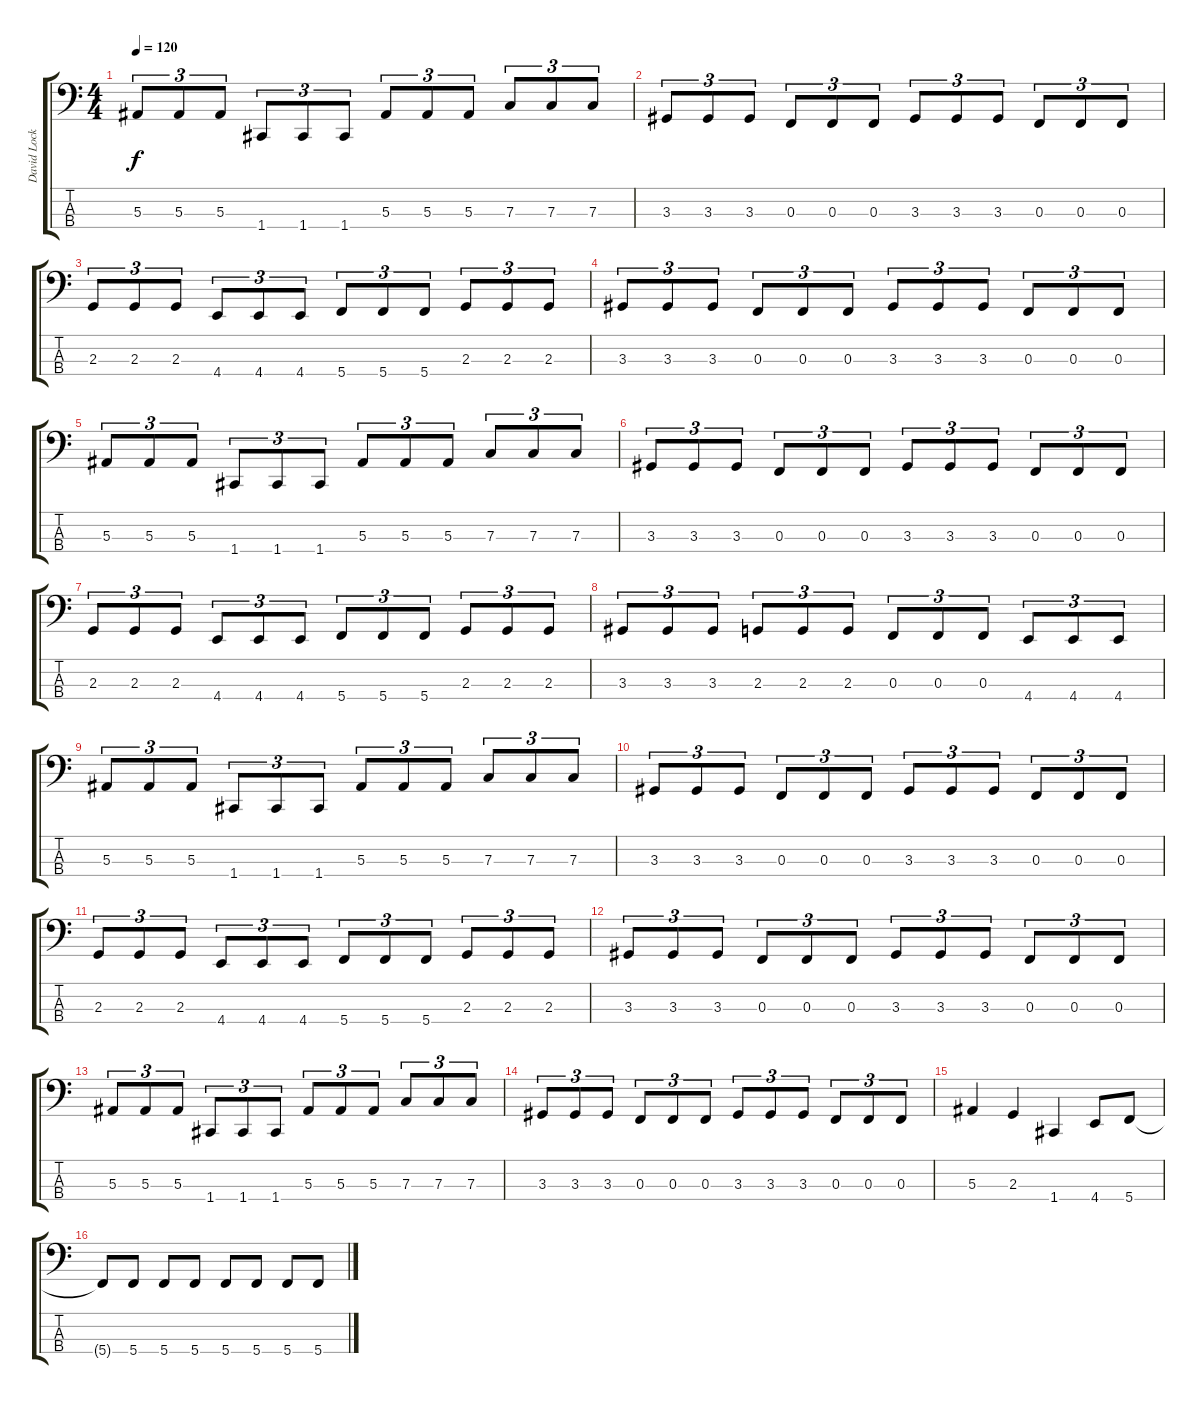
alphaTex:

\track ("David Lock (Bass)" "David Lock") {instrument electricbasspick}
\staff {score tabs}
\tuning (Eb2 Bb1 F1 C1) {hide}
\ts (4 4)
\tempo 120
\tempo 181
\tempo 120
\clef f4
\ks c
5.3.8{tu (3 2) dy f instrument electricbasspick} 5.3.8{tu (3 2)} 5.3.8{tu (3 2)} 1.4.8{tu (3 2)} 1.4.8{tu (3 2)} 1.4.8{tu (3 2)} 5.3.8{tu (3 2)} 5.3.8{tu (3 2)} 5.3.8{tu (3 2)} 7.3.8{tu (3 2)} 7.3.8{tu (3 2)} 7.3.8{tu (3 2)} |
3.3.8{tu (3 2)} 3.3.8{tu (3 2)} 3.3.8{tu (3 2)} 0.3.8{tu (3 2)} 0.3.8{tu (3 2)} 0.3.8{tu (3 2)} 3.3.8{tu (3 2)} 3.3.8{tu (3 2)} 3.3.8{tu (3 2)} 0.3.8{tu (3 2)} 0.3.8{tu (3 2)} 0.3.8{tu (3 2)} |
2.3.8{tu (3 2)} 2.3.8{tu (3 2)} 2.3.8{tu (3 2)} 4.4.8{tu (3 2)} 4.4.8{tu (3 2)} 4.4.8{tu (3 2)} 5.4.8{tu (3 2)} 5.4.8{tu (3 2)} 5.4.8{tu (3 2)} 2.3.8{tu (3 2)} 2.3.8{tu (3 2)} 2.3.8{tu (3 2)} |
3.3.8{tu (3 2)} 3.3.8{tu (3 2)} 3.3.8{tu (3 2)} 0.3.8{tu (3 2)} 0.3.8{tu (3 2)} 0.3.8{tu (3 2)} 3.3.8{tu (3 2)} 3.3.8{tu (3 2)} 3.3.8{tu (3 2)} 0.3.8{tu (3 2)} 0.3.8{tu (3 2)} 0.3.8{tu (3 2)} |
5.3.8{tu (3 2)} 5.3.8{tu (3 2)} 5.3.8{tu (3 2)} 1.4.8{tu (3 2)} 1.4.8{tu (3 2)} 1.4.8{tu (3 2)} 5.3.8{tu (3 2)} 5.3.8{tu (3 2)} 5.3.8{tu (3 2)} 7.3.8{tu (3 2)} 7.3.8{tu (3 2)} 7.3.8{tu (3 2)} |
3.3.8{tu (3 2)} 3.3.8{tu (3 2)} 3.3.8{tu (3 2)} 0.3.8{tu (3 2)} 0.3.8{tu (3 2)} 0.3.8{tu (3 2)} 3.3.8{tu (3 2)} 3.3.8{tu (3 2)} 3.3.8{tu (3 2)} 0.3.8{tu (3 2)} 0.3.8{tu (3 2)} 0.3.8{tu (3 2)} |
2.3.8{tu (3 2)} 2.3.8{tu (3 2)} 2.3.8{tu (3 2)} 4.4.8{tu (3 2)} 4.4.8{tu (3 2)} 4.4.8{tu (3 2)} 5.4.8{tu (3 2)} 5.4.8{tu (3 2)} 5.4.8{tu (3 2)} 2.3.8{tu (3 2)} 2.3.8{tu (3 2)} 2.3.8{tu (3 2)} |
3.3.8{tu (3 2)} 3.3.8{tu (3 2)} 3.3.8{tu (3 2)} 2.3.8{tu (3 2)} 2.3.8{tu (3 2)} 2.3.8{tu (3 2)} 0.3.8{tu (3 2)} 0.3.8{tu (3 2)} 0.3.8{tu (3 2)} 4.4.8{tu (3 2)} 4.4.8{tu (3 2)} 4.4.8{tu (3 2)} |
5.3.8{tu (3 2)} 5.3.8{tu (3 2)} 5.3.8{tu (3 2)} 1.4.8{tu (3 2)} 1.4.8{tu (3 2)} 1.4.8{tu (3 2)} 5.3.8{tu (3 2)} 5.3.8{tu (3 2)} 5.3.8{tu (3 2)} 7.3.8{tu (3 2)} 7.3.8{tu (3 2)} 7.3.8{tu (3 2)} |
3.3.8{tu (3 2)} 3.3.8{tu (3 2)} 3.3.8{tu (3 2)} 0.3.8{tu (3 2)} 0.3.8{tu (3 2)} 0.3.8{tu (3 2)} 3.3.8{tu (3 2)} 3.3.8{tu (3 2)} 3.3.8{tu (3 2)} 0.3.8{tu (3 2)} 0.3.8{tu (3 2)} 0.3.8{tu (3 2)} |
2.3.8{tu (3 2)} 2.3.8{tu (3 2)} 2.3.8{tu (3 2)} 4.4.8{tu (3 2)} 4.4.8{tu (3 2)} 4.4.8{tu (3 2)} 5.4.8{tu (3 2)} 5.4.8{tu (3 2)} 5.4.8{tu (3 2)} 2.3.8{tu (3 2)} 2.3.8{tu (3 2)} 2.3.8{tu (3 2)} |
3.3.8{tu (3 2)} 3.3.8{tu (3 2)} 3.3.8{tu (3 2)} 0.3.8{tu (3 2)} 0.3.8{tu (3 2)} 0.3.8{tu (3 2)} 3.3.8{tu (3 2)} 3.3.8{tu (3 2)} 3.3.8{tu (3 2)} 0.3.8{tu (3 2)} 0.3.8{tu (3 2)} 0.3.8{tu (3 2)} |
5.3.8{tu (3 2)} 5.3.8{tu (3 2)} 5.3.8{tu (3 2)} 1.4.8{tu (3 2)} 1.4.8{tu (3 2)} 1.4.8{tu (3 2)} 5.3.8{tu (3 2)} 5.3.8{tu (3 2)} 5.3.8{tu (3 2)} 7.3.8{tu (3 2)} 7.3.8{tu (3 2)} 7.3.8{tu (3 2)} |
3.3.8{tu (3 2)} 3.3.8{tu (3 2)} 3.3.8{tu (3 2)} 0.3.8{tu (3 2)} 0.3.8{tu (3 2)} 0.3.8{tu (3 2)} 3.3.8{tu (3 2)} 3.3.8{tu (3 2)} 3.3.8{tu (3 2)} 0.3.8{tu (3 2)} 0.3.8{tu (3 2)} 0.3.8{tu (3 2)} |
5.3.4 2.3.4 1.4.4 4.4.8 5.4.8 |
5.4{t}.8 5.4.8 5.4.8 5.4.8 5.4.8 5.4.8 5.4.8 5.4.8
